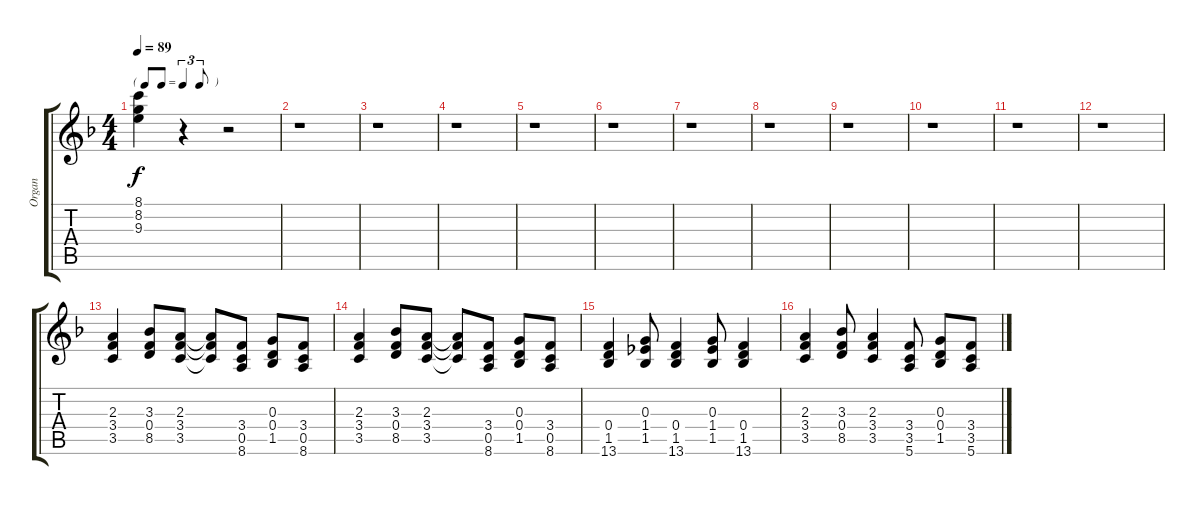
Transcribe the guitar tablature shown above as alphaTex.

\track ("Organ" "Organ") {instrument drawbarorgan}
\staff {score tabs}
\tuning (E5 B4 G4 D4 A3 E3) {hide}
\ts (4 4)
\tf triplet8th
\tempo 89
\clef g2
\ks f
(8.1 8.2 9.3).4{dy f} r.4 r.2 |
r.1 |
r.1 |
r.1 |
r.1 |
r.1 |
r.1 |
r.1 |
r.1 |
r.1 |
r.1 |
r.1 |
(2.3 3.4 3.5).4 (3.3 0.4 8.5).8 (2.3 3.4 3.5).8 (2.3{t} 3.4{t} 3.5{t}).8 (3.4 0.5 8.6).8 (0.3 0.4 1.5).8 (3.4 0.5 8.6).8 |
(2.3 3.4 3.5).4 (3.3 0.4 8.5).8 (2.3 3.4 3.5).8 (2.3{t} 3.4{t} 3.5{t}).8 (3.4 0.5 8.6).8 (0.3 0.4 1.5).8 (3.4 0.5 8.6).8 |
(0.4 1.5 13.6).4 (0.3 1.4 1.5).8 (0.4 1.5 13.6).4 (0.3 1.4 1.5).8 (0.4 1.5 13.6).4 |
(2.3 3.4 3.5).4 (3.3 0.4 8.5).8 (2.3 3.4 3.5).4 (3.4 3.5 5.6).8 (0.3 0.4 1.5).8 (3.4 3.5 5.6).8
